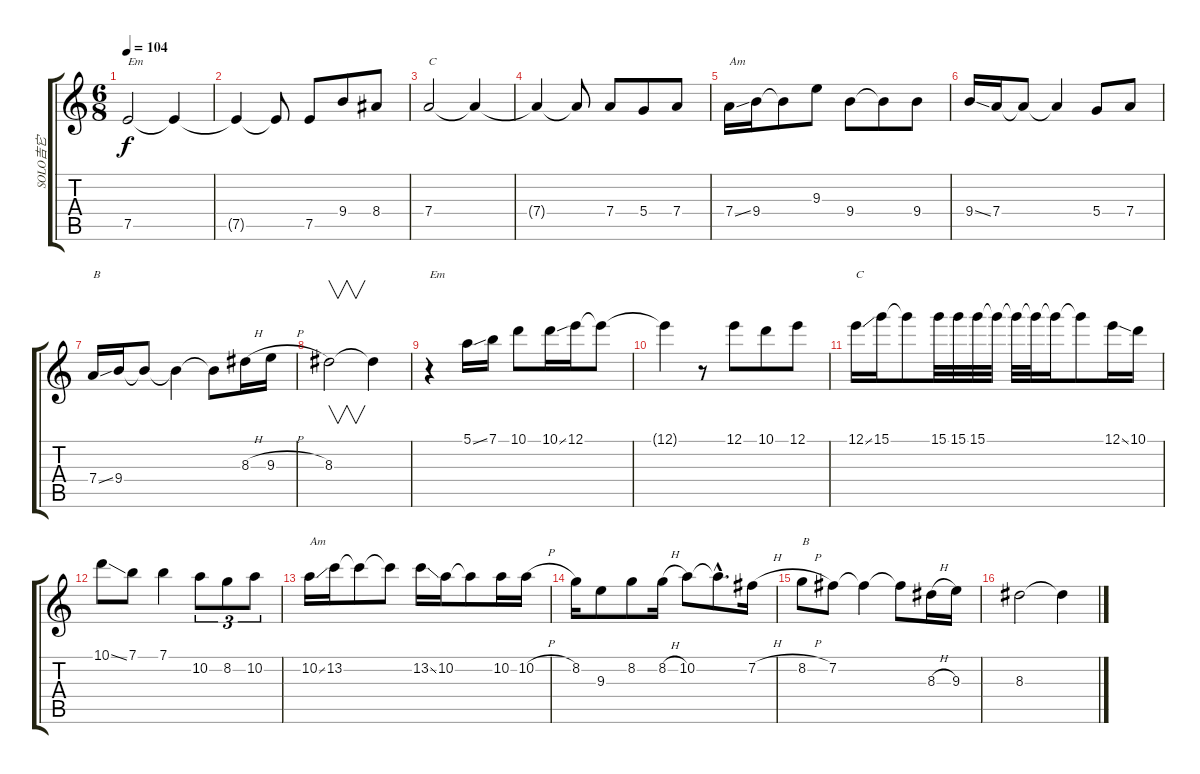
\track ("SOLO吉它" "SOLO吉它") {instrument acousticguitarsteel}
\staff {score tabs}
\tuning (E4 B3 G3 D3 A2 E2) {hide}
\ts (6 8)
\tempo 104
\clef g2
\ks c
7.5.2{txt "Em" dy f} 7.5{t}.4 |
7.5{t}.4 7.5{t}.8 7.5.8 9.4.8 8.4.8 |
7.4.2{txt "C"} 7.4{t}.4 |
7.4{t}.4 7.4{t}.8 7.4.8 5.4.8 7.4.8 |
7.4{ss}.16{txt "Am"} 9.4.16 9.4{t}.8 9.3.8 9.4.8 9.4{t}.8 9.4.8 |
9.4{ss}.16 7.4.16 7.4{t}.8 7.4{t}.4 5.4.8 7.4.8 |
7.4{ss}.16{txt "B"} 9.4.16 9.4{t}.8 9.4{t}.4 9.4{t}.8 8.3{h}.16 9.3{h}.16 |
8.3.2{v} 8.3{t}.4 |
r.4{txt "Em"} 5.1{ss}.16 7.1.16 10.1.8 10.1{ss}.16 12.1.16 12.1{t}.8 |
12.1{t}.4 r.8 12.1.8 10.1.8 12.1.8 |
12.1{ss}.16{txt "C"} 15.1.16 15.1{t}.8 15.1.32 15.1.32 15.1.32 15.1{t}.32 15.1{t}.32 15.1{t}.32 15.1{t}.16 15.1{t}.8 12.1{ss}.16 10.1.16 |
10.1{ss}.8 7.1.8 7.1.4 10.2.8{tu (3 2)} 8.2.8{tu (3 2)} 10.2.8{tu (3 2)} |
10.2{ss}.16{txt "Am"} 13.2.16 13.2{t}.8 13.2{t}.8 13.2{ss}.16 10.2.16 10.2{t}.8 10.2.16 10.2{h}.16 |
8.2.16 9.3.8 8.2.8 8.2{h}.16 10.2.8 10.2{hac t}.8{d} 7.2{h}.16 |
8.2{h}.8{txt "B"} 7.2.8 7.2{t}.4 7.2{t}.8 8.3{h}.16 9.3.16 |
8.3.2 8.3{t}.4
